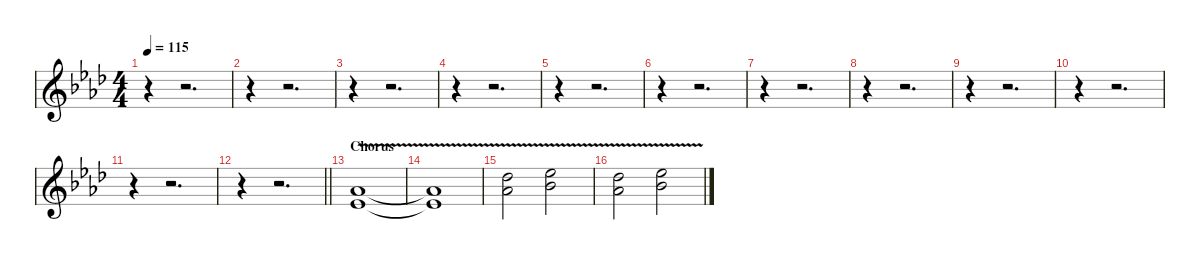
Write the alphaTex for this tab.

\defaultSystemsLayout 4
\hideDynamics
\bracketExtendMode nobrackets
\singleTrackTrackNamePolicy hidden
\multiTrackTrackNamePolicy hidden
\firstSystemTrackNameMode fullname
\firstSystemTrackNameOrientation horizontal
\otherSystemsTrackNameOrientation horizontal
\track ("Synth" "fl.") {instrument flute}
\staff {score}
\tuning (E4 B3 G3 D3 A2 E2)
\ts (4 4)
\tempo 115
\clef g2
\ks ab
r.4{dy f beam Down} r.2{d beam Down} |
r.4{beam Down} r.2{d beam Down} |
r.4{beam Down} r.2{d beam Down} |
r.4{beam Down} r.2{d beam Down} |
r.4{beam Down} r.2{d beam Down} |
r.4{beam Down} r.2{d beam Down} |
r.4{beam Down} r.2{d beam Down} |
r.4{beam Down} r.2{d beam Down} |
r.4{beam Down} r.2{d beam Down} |
r.4{beam Down} r.2{d beam Down} |
r.4{beam Down} r.2{d beam Down} |
\barLineRight lightlight
r.4{beam Down} r.2{d beam Down} |
\section ("" "Chorus")
(9.2{v acc b} 8.3{v acc b}).1{beam Up} |
(9.2{v t acc b} 8.3{v t acc b}).1{beam Up} |
(9.1{v acc b} 9.2{v acc b}).2{beam Down} (11.1{v acc b} 11.2{v acc b}).2{beam Down} |
(9.1{v acc b} 9.2{v acc b}).2{beam Down} (11.1{v acc b} 11.2{v acc b}).2{beam Down}
